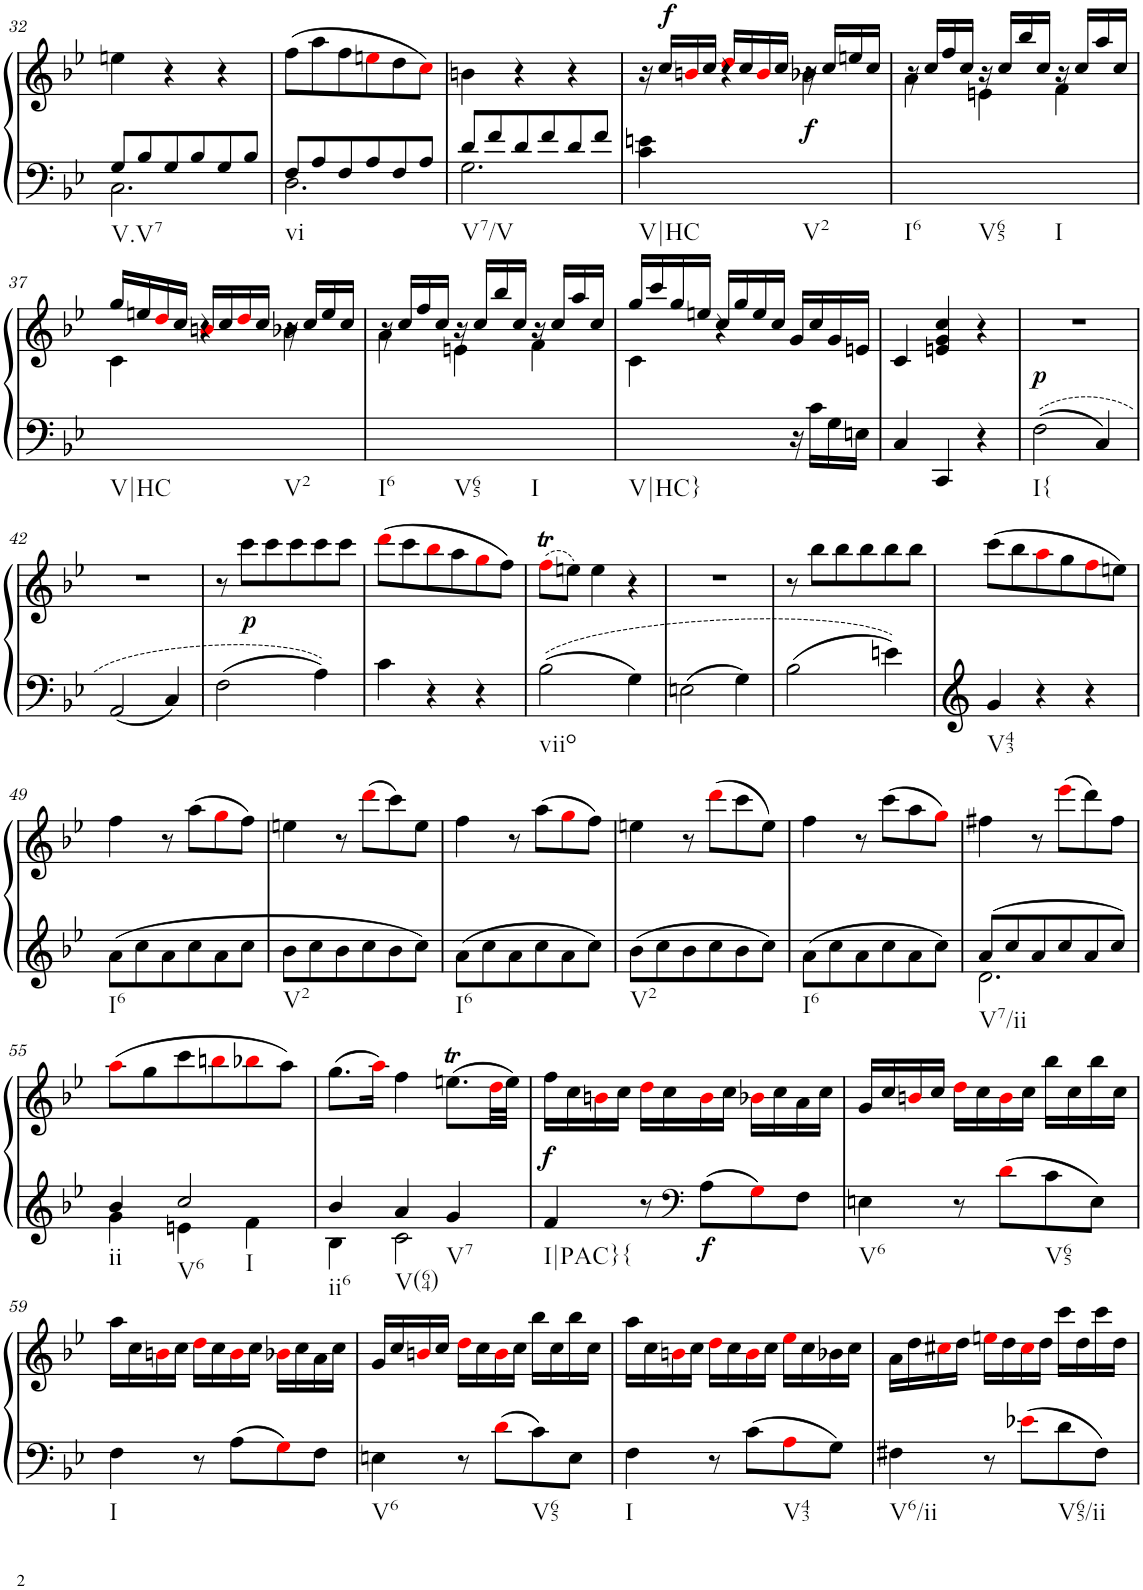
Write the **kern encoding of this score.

**kern	**kern	**dynam
*part1	*part1	*part1
*staff2	*staff1	*staff1/2
*I"Piano, Piano right	*	*
*I'Pno.	*	*
!!LO:PB:g=z
*clefF4	*clefG2	*
*k[b-e-]	*k[b-e-]	*
*M3/4	*M3/4	*
=32	=32	=32
*^	*	*
!LO:TX:b:t=V.V7	!	!	!
8G/L	2.C\	4een\	.
8B-/	.	.	.
8G/	.	4r	.
8B-/	.	.	.
8G/	.	4r	.
8B-/J	.	.	.
=33	=33	=33	=33
!LO:TX:b:t=vi	!	!	!
8F/L	2.D\	(8ff\L	.
8A/	.	8aa\	.
8F/	.	8ff\	.
8A/	.	8eeni\	.
8F/	.	8dd\	.
8A/J	.	8cci\J)	.
=34	=34	=34	=34
!LO:TX:b:t=V7/V	!	!	!
8d/L	2.G\	4bn\	.
8f/	.	.	.
8d/	.	4r	.
8f/	.	.	.
8d/	.	4r	.
8f/J	.	.	.
*v	*v	*	*
=35	=35	=35
*	*^	*
!LO:TX:b:t=V|HC	!	!	!
4c\ 4en\	16r	2ryy	.
!	!	!	!LO:DY:a
.	16cc/LL	.	f
.	16bni/	.	.
.	16cc/JJ	.	.
4r	16ddi/LL	.	.
.	16cc/	.	.
.	16bi/	.	.
.	16cc/JJ	.	.
!LO:TX:b:t=V2	!	!	!
!	!	!	!LO:DY:a=2
4ryy	16r	4b-X\	f
.	16cc/LL	.	.
.	16een/	.	.
.	16cc/JJ	.	.
=36	=36	=36	=36
!LO:TX:b:t=I6	!	!	!
4ryy	16r	4a\	.
.	16cc/LL	.	.
.	16ff/	.	.
.	16cc/JJ	.	.
!LO:TX:b:t=V65	!	!	!
4ryy	16r	4en\	.
.	16cc/LL	.	.
.	16bb-/	.	.
.	16cc/JJ	.	.
!LO:TX:b:t=I	!	!	!
4ryy	16r	4f\	.
.	16cc/LL	.	.
.	16aa/	.	.
.	16cc/JJ	.	.
!!LO:LB:g=z	!!
=37	=37	=37	=37
!LO:TX:b:t=V|HC	!	!	!
4ryy	16gg/LL	4c\	.
.	16een/	.	.
.	16ddi/	.	.
.	16cc/JJ	.	.
4r	16bni/LL	4ryy	.
.	16cc/	.	.
.	16ddi/	.	.
.	16cc/JJ	.	.
!LO:TX:b:t=V2	!	!	!
4ryy	16r	4b-X\	.
.	16cc/LL	.	.
.	16ee/	.	.
.	16cc/JJ	.	.
=38	=38	=38	=38
!LO:TX:b:t=I6	!	!	!
4ryy	16r	4a\	.
.	16cc/LL	.	.
.	16ff/	.	.
.	16cc/JJ	.	.
!LO:TX:b:t=V65	!	!	!
4ryy	16r	4en\	.
.	16cc/LL	.	.
.	16bb-/	.	.
.	16cc/JJ	.	.
!LO:TX:b:t=I	!	!	!
4ryy	16r	4f\	.
.	16cc/LL	.	.
.	16aa/	.	.
.	16cc/JJ	.	.
=39	=39	=39	=39
!LO:TX:b:t=V|HC}	!	!	!
4ryy	16gg/LL	4c\	.
.	16ccc/	.	.
.	16gg/	.	.
.	16een/JJ	.	.
4r	16cc/LL	2ryy	.
.	16gg/	.	.
.	16ee/	.	.
.	16cc/JJ	.	.
16r	16g/LL	.	.
16c\LL	16cc/	.	.
16G\	16g/	.	.
16En\JJ	16en/JJ	.	.
*	*v	*v	*
=40	=40	=40
4C/	4c/	.
4CC/	4en/ 4g/ 4cc/	.
4r	4r	.
=41	=41	=41
!LO:TX:b:t=I{	!	!
!	!	!LO:DY:b
2F\	2.r	p
4C/	.	.
!!LO:LB:g=z
=42	=42	=42
2AA/	2.r	.
4C/	.	.
=43	=43	=43
2F\	8r	.
!	!	!LO:DY:b
.	8ccc\L	p
.	8ccc\	.
.	8ccc\	.
4A\	8ccc\	.
.	8ccc\J	.
=44	=44	=44
4c\	(8dddi\L	.
.	8ccc\	.
4r	8bb-i\	.
.	8aa\	.
4r	8ggi\	.
.	8ff\J)	.
=45	=45	=45
!LO:TX:b:t=viio	!	!
2B-\	(8ffTi\L	.
.	8een\J)	.
.	4ee\	.
4G\	4r	.
=46	=46	=46
2En\	2.r	.
4G\	.	.
=47	=47	=47
2B-\	8r	.
.	8bb-\L	.
.	8bb-\	.
.	8bb-\	.
4en\	8bb-\	.
.	8bb-\J	.
=48	=48	=48
!LO:TX:b:t=V43	!	!
4g/	(8ccc\L	.
.	8bb-\	.
4r	8aai\	.
.	8gg\	.
4r	8ffi\	.
.	8een\J)	.
!!LO:LB:g=z
=49	=49	=49
!LO:TX:b:t=I6	!	!
8a\L	4ff\	.
8cc\	.	.
8a\	8r	.
8cc\	(8aa\L	.
8a\	8ggi\	.
8cc\J	8ff\J)	.
=50	=50	=50
!LO:TX:b:t=V2	!	!
8b-\L	4een\	.
8cc\	.	.
8b-\	8r	.
8cc\	(8dddi\L	.
8b-\	8ccc\)	.
8cc\J	8ee\J	.
=51	=51	=51
!LO:TX:b:t=I6	!	!
8a\L	4ff\	.
8cc\	.	.
8a\	8r	.
8cc\	(8aa\L	.
8a\	8ggi\	.
8cc\J	8ff\J)	.
=52	=52	=52
!LO:TX:b:t=V2	!	!
8b-\L	4een\	.
8cc\	.	.
8b-\	8r	.
8cc\	(8dddi\L	.
8b-\	8ccc\	.
8cc\J	8ee\J)	.
=53	=53	=53
!LO:TX:b:t=I6	!	!
8a\L	4ff\	.
8cc\	.	.
8a\	8r	.
8cc\	(8ccc\L	.
8a\	8aa\	.
8cc\J	8ggi\J)	.
=54	=54	=54
*^	*	*
!LO:TX:b:t=V7/ii	!	!	!
8a/L	2.d\	4ff#X\	.
8cc/	.	.	.
8a/	.	8r	.
8cc/	.	(8eee-i\L	.
8a/	.	8ddd\)	.
8cc/J	.	8ff#\J	.
!!LO:LB:g=z
=55	=55	=55	=55
!LO:TX:b:t=ii	!	!	!
4b-/	4g\	(8aai\L	.
.	.	8gg\	.
!LO:TX:b:t=V6	!	!	!
!LO:TX:b:t=I	!	!	!
2cc/	4en\	8ccc\	.
.	.	8bbni\	.
.	4f\	8bb-Xi\	.
.	.	8aa\J)	.
=56	=56	=56	=56
!LO:TX:b:t=ii6	!	!	!
4b-/	4B-\	(8.gg\L	.
.	.	16aai\Jk)	.
!LO:TX:b:t=V(64)	!	!	!
4a/	2c\	4ff\	.
!LO:TX:b:t=V7	!	!	!
4g/	.	(8.eent\L	.
.	.	32ddi\LL	.
.	.	32ee\JJJ)	.
*v	*v	*	*
=57	=57	=57
!LO:TX:b:t=I|PAC}{	!	!
!	!	!LO:DY:b
4f/	16ff\LL	f
.	16cc\	.
.	16bni\	.
.	16cc\JJ	.
8r	16ddi\LL	.
.	16cc\	.
*clefF4	*	*
!	!	!LO:DY:b=2
8A\L	16bi\	f
.	16cc\JJ	.
8Gi\	16b-Xi\LL	.
.	16cc\	.
8F\J	16a\	.
.	16cc\JJ	.
=58	=58	=58
!LO:TX:b:t=V6	!	!
4En\	16g/LL	.
.	16cc/	.
.	16bni/	.
.	16cc/JJ	.
8r	16ddi\LL	.
.	16cc\	.
8di\L	16bi\	.
.	16cc\JJ	.
!LO:TX:b:t=V65	!	!
8c\	16bb-\LL	.
.	16cc\	.
8E\J	16bb-\	.
.	16cc\JJ	.
!!LO:LB:g=z
=59	=59	=59
!LO:TX:b:t=I	!	!
4F\	16aa\LL	.
.	16cc\	.
.	16bni\	.
.	16cc\JJ	.
8r	16ddi\LL	.
.	16cc\	.
8A\L	16bi\	.
.	16cc\JJ	.
8Gi\	16b-Xi\LL	.
.	16cc\	.
8F\J	16a\	.
.	16cc\JJ	.
=60	=60	=60
!LO:TX:b:t=V6	!	!
4En\	16g/LL	.
.	16cc/	.
.	16bni/	.
.	16cc/JJ	.
8r	16ddi\LL	.
.	16cc\	.
8di\L	16bi\	.
.	16cc\JJ	.
!LO:TX:b:t=V65	!	!
8c\	16bb-\LL	.
.	16cc\	.
8E\J	16bb-\	.
.	16cc\JJ	.
=61	=61	=61
!LO:TX:b:t=I	!	!
4F\	16aa\LL	.
.	16cc\	.
.	16bni\	.
.	16cc\JJ	.
8r	16ddi\LL	.
.	16cc\	.
8c\L	16bi\	.
.	16cc\JJ	.
!LO:TX:b:t=V43	!	!
8Ai\	16ee-i\LL	.
.	16cc\	.
8G\J	16b-X\	.
.	16cc\JJ	.
=62	=62	=62
!LO:TX:b:t=V6/ii	!	!
4F#X\	16a\LL	.
.	16dd\	.
.	16cc#Xi\	.
.	16dd\JJ	.
8r	16eeni\LL	.
.	16dd\	.
8e-Xi\L	16cc#i\	.
.	16dd\JJ	.
!LO:TX:b:t=V65/ii	!	!
8d\	16ccc\LL	.
.	16dd\	.
8F#\J	16ccc\	.
.	16dd\JJ	.
=	=	=
*-	*-	*-
